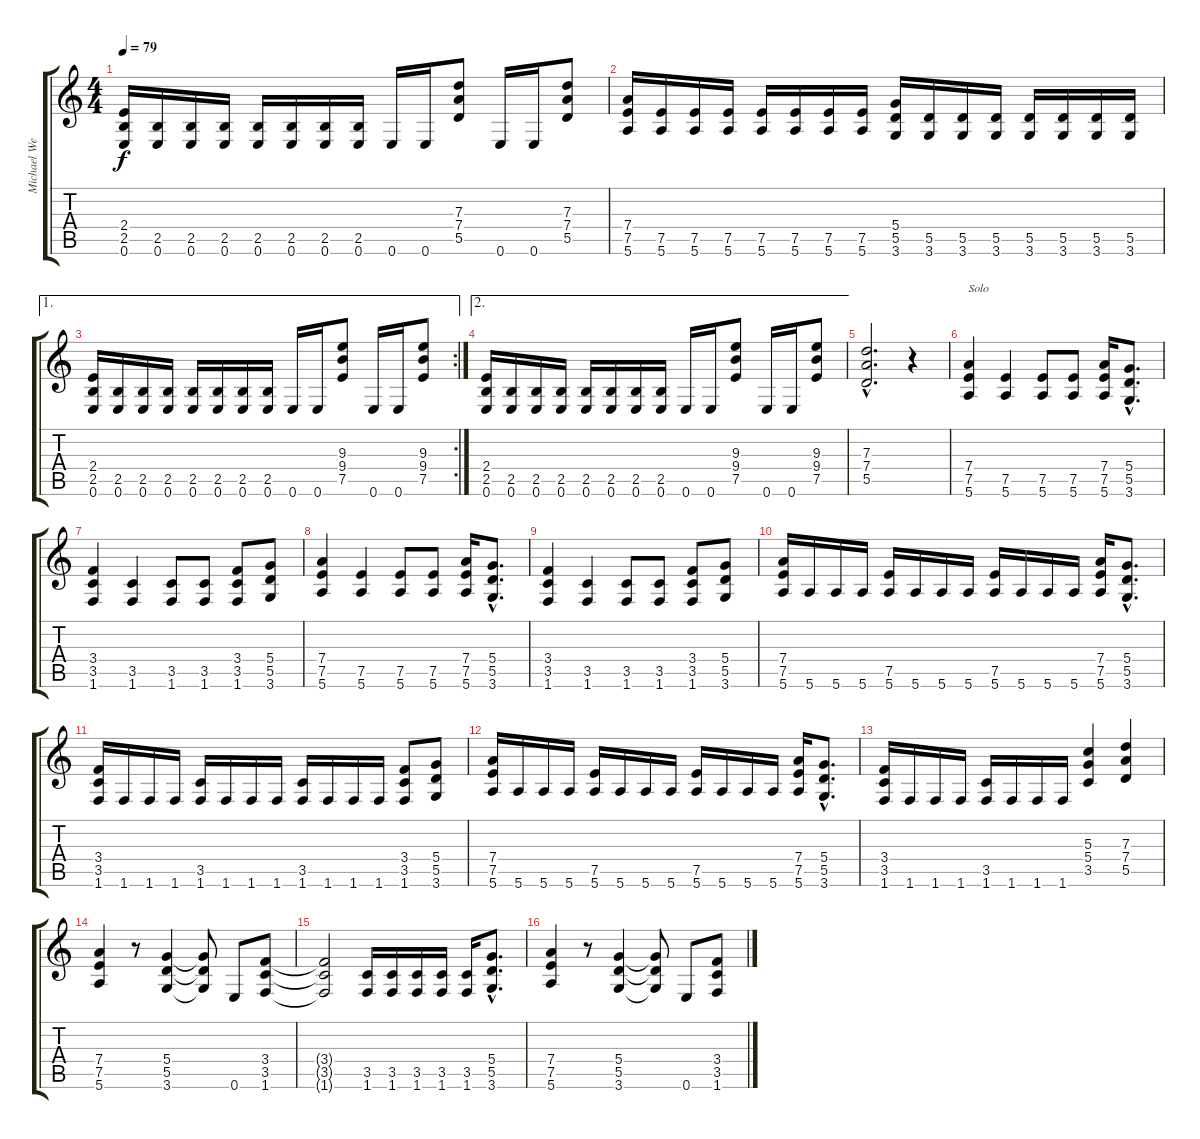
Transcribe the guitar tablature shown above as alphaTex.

\track ("Michael Weikath" "Michael We") {instrument distortionguitar}
\staff {score tabs}
\tuning (E4 B3 G3 D3 A2 E2) {hide}
\ts (4 4)
\tempo 79
\clef g2
\ks c
(2.4 2.5 0.6).16{dy f} (2.5 0.6).16 (2.5 0.6).16 (2.5 0.6).16 (2.5 0.6).16 (2.5 0.6).16 (2.5 0.6).16 (2.5 0.6).16 0.6.16 0.6.16 (7.3 7.4 5.5).8 0.6.16 0.6.16 (7.3 7.4 5.5).8 |
(7.4 7.5 5.6).16 (7.5 5.6).16 (7.5 5.6).16 (7.5 5.6).16 (7.5 5.6).16 (7.5 5.6).16 (7.5 5.6).16 (7.5 5.6).16 (5.4 5.5 3.6).16 (5.5 3.6).16 (5.5 3.6).16 (5.5 3.6).16 (5.5 3.6).16 (5.5 3.6).16 (5.5 3.6).16 (5.5 3.6).16 |
\ae 1
\rc 2
(2.4 2.5 0.6).16 (2.5 0.6).16 (2.5 0.6).16 (2.5 0.6).16 (2.5 0.6).16 (2.5 0.6).16 (2.5 0.6).16 (2.5 0.6).16 0.6.16 0.6.16 (9.3 9.4 7.5).8 0.6.16 0.6.16 (9.3 9.4 7.5).8 |
\ae 2
(2.4 2.5 0.6).16 (2.5 0.6).16 (2.5 0.6).16 (2.5 0.6).16 (2.5 0.6).16 (2.5 0.6).16 (2.5 0.6).16 (2.5 0.6).16 0.6.16 0.6.16 (9.3 9.4 7.5).8 0.6.16 0.6.16 (9.3 9.4 7.5).8 |
(7.3{hac} 7.4{hac} 5.5{hac}).2{d} r.4 |
(7.4 7.5 5.6).4{txt "Solo"} (7.5 5.6).4 (7.5 5.6).8 (7.5 5.6).8 (7.4 7.5 5.6).16 (5.4{hac} 5.5{hac} 3.6{hac}).8{d} |
(3.4 3.5 1.6).4 (3.5 1.6).4 (3.5 1.6).8 (3.5 1.6).8 (3.4 3.5 1.6).8 (5.4 5.5 3.6).8 |
(7.4 7.5 5.6).4 (7.5 5.6).4 (7.5 5.6).8 (7.5 5.6).8 (7.4 7.5 5.6).16 (5.4{hac} 5.5{hac} 3.6{hac}).8{d} |
(3.4 3.5 1.6).4 (3.5 1.6).4 (3.5 1.6).8 (3.5 1.6).8 (3.4 3.5 1.6).8 (5.4 5.5 3.6).8 |
(7.4 7.5 5.6).16 5.6.16 5.6.16 5.6.16 (7.5 5.6).16 5.6.16 5.6.16 5.6.16 (7.5 5.6).16 5.6.16 5.6.16 5.6.16 (7.4 7.5 5.6).16 (5.4{hac} 5.5{hac} 3.6{hac}).8{d} |
(3.4 3.5 1.6).16 1.6.16 1.6.16 1.6.16 (3.5 1.6).16 1.6.16 1.6.16 1.6.16 (3.5 1.6).16 1.6.16 1.6.16 1.6.16 (3.4 3.5 1.6).8 (5.4 5.5 3.6).8 |
(7.4 7.5 5.6).16 5.6.16 5.6.16 5.6.16 (7.5 5.6).16 5.6.16 5.6.16 5.6.16 (7.5 5.6).16 5.6.16 5.6.16 5.6.16 (7.4 7.5 5.6).16 (5.4{hac} 5.5{hac} 3.6{hac}).8{d} |
(3.4 3.5 1.6).16 1.6.16 1.6.16 1.6.16 (3.5 1.6).16 1.6.16 1.6.16 1.6.16 (5.3 5.4 3.5).4 (7.3 7.4 5.5).4 |
(7.4 7.5 5.6).4 r.8 (5.4 5.5 3.6).4 (5.4{t} 5.5{t} 3.6{t}).8 0.6.8 (3.4 3.5 1.6).8 |
(3.4{t} 3.5{t} 1.6{t}).2 (3.5 1.6).16 (3.5 1.6).16 (3.5 1.6).16 (3.5 1.6).16 (3.5 1.6).16 (5.4{hac} 5.5{hac} 3.6{hac}).8{d} |
(7.4 7.5 5.6).4 r.8 (5.4 5.5 3.6).4 (5.4{t} 5.5{t} 3.6{t}).8 0.6.8 (3.4 3.5 1.6).8
